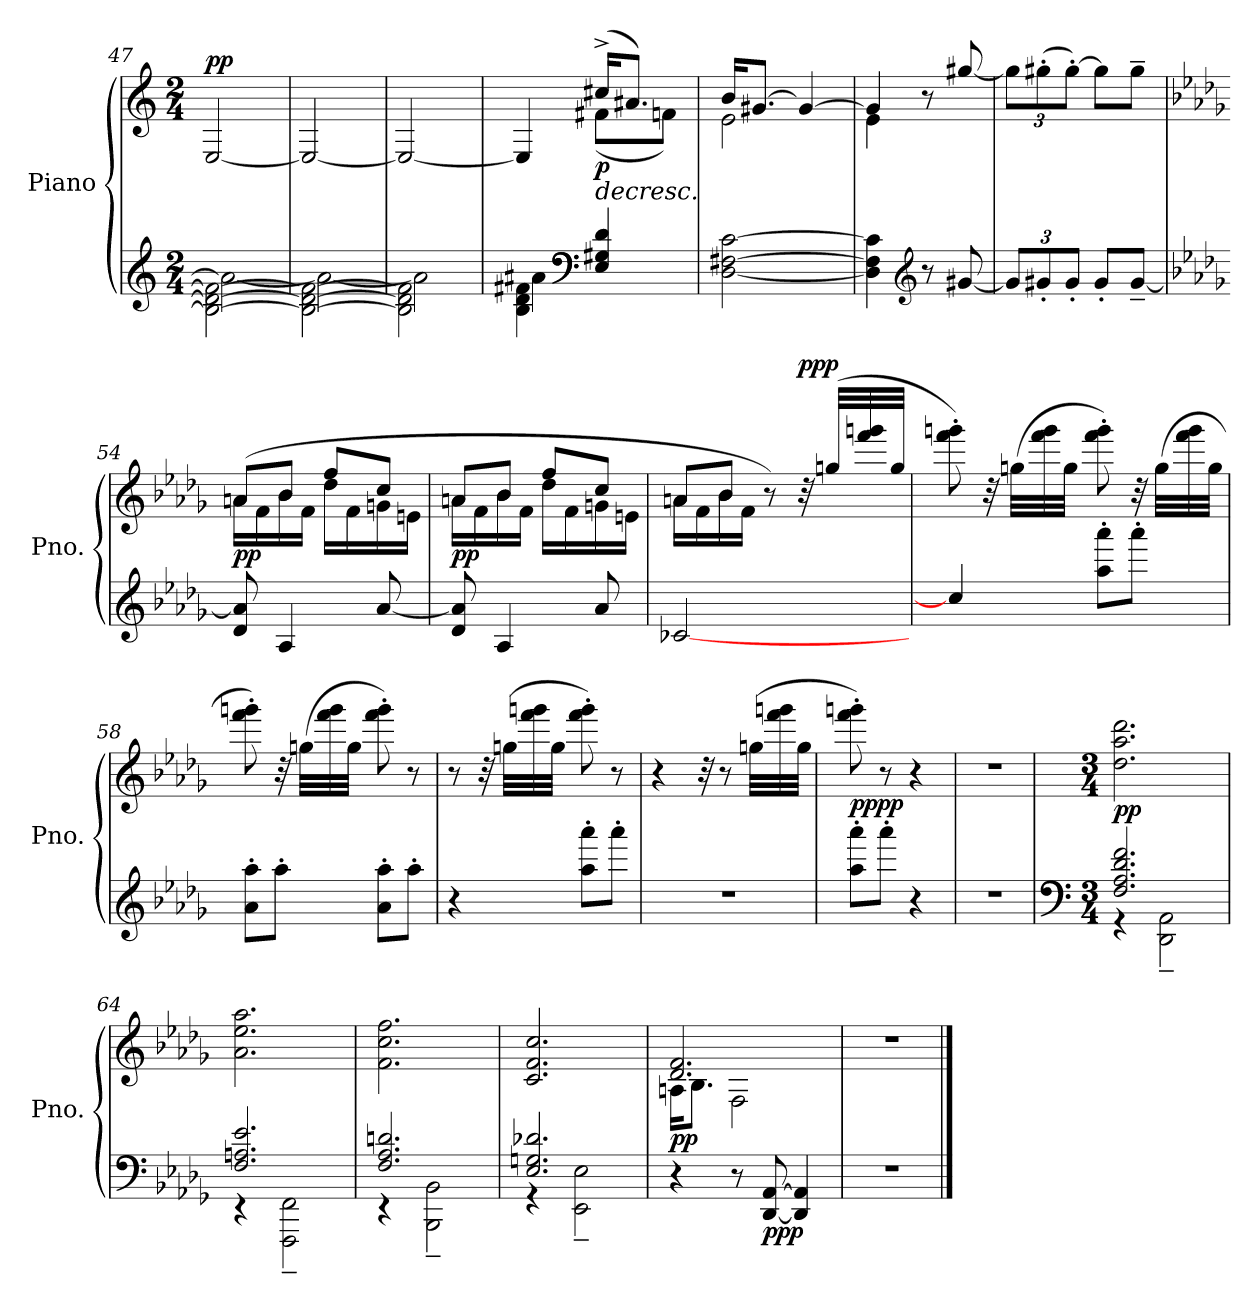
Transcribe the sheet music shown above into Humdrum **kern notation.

**kern	**kern	**dynam
*part1	*part1	*part1
*staff2	*staff1	*staff1/2
*I"Piano	*	*
*I'Pno.	*	*
*clefG2	*clefG2	*
*k[]	*k[]	*
*M2/4	*M2/4	*
=47	=47	=47
*^	*	*
!	!	!	!LO:DY:a
2B\_ 2d\_ 2f#\_	2a#\_	[2E/	pp
=48	=48	=48	=48
2B\_ 2d\_ 2f#\_	2a#\_	2E/_	.
=49	=49	=49	=49
2B\] 2d\] 2f#\]	2a#\]	2E/_	.
=50	=50	=50	=50
*	*	*^	*
4B\ 4d\ 4f#X\	4a#X\	4E/]	4ryy	.
*clefF4	*	*	*	*
!	!	!	!	!LO:HP:b
!	!	!	!	!LO:DY:n=1:b
4E/ 4G#X/ 4d/	4ryy	(>16cc#X^/KL	(<8f#X\L	> p
.	.	8.a#X/J)	.	.
.	.	.	8fn\J)	.
*v	*v	*	*	*
!!LO:LB:g=z	!!
=51	=51	=51	=51
[2D\ [2F#X\ [2c\	16b/KL	2e\	.
.	[8.g#X/J	.	.
.	4g#/_	.	.
=52	=52	=52	=52
*	*MM45	*	*
4D\] 4F#\] 4c\]	4g#/]	4e\	.
*clefG2	*	*	*
8r	8r	4ryy	.
[8g#X/	[8gg#X/	.	.
*	*v	*v	*
=53	=53	=53
*Xbrackettup	*Xbrackettup	*
12g#/L]	12gg#\L]	.
*	*MM35	*
12g#X'/	(>12gg#X'\	.
12g#'/J	[12gg#'\J)	.
8g#'/L	8gg#\L]	.
[8g#~/J	8gg#~\J	.
=54	=54	=54
*k[b-e-a-d-g-]	*k[b-e-a-d-g-]	*
*	*MM55	*
*	*^	*
!	!	!	!LO:DY:b
8d-/ 8a-/]	(>8an/L	16a\LL	pp
.	.	16f\	.
4A-/	8b-/J	16b-\	.
.	.	16f\JJ	.
.	8ff/L	16dd-\LL	.
.	.	16f\	.
[8a-/	8cc/J	16gn\	.
.	.	16en\JJ	.
=55	=55	=55	=55
!	!	!	!LO:DY:b
8d-/ 8a-/]	8an/L	16a\LL	pp
.	.	16f\	.
4A-/	8b-/J	16b-\	.
.	.	16f\JJ	.
.	8ff/L	16dd-\LL	.
.	.	16f\	.
8a-/	8cc/J	16gn\	.
.	.	16en\JJ	.
!!LO:LB:g=z	!!
=56	=56	=56	=56
[2c-X/	8an/L	16a\LL	.
.	.	16f\	.
.	8b-/J	16b-\	.
.	.	16f\JJ	.
.	8r)	4ryy	.
!	!	!	!LO:DY:a
.	32r	.	ppp
.	(>32ggn/LLL	.	.
.	32fff/ 32gggn/	.	.
.	32gg/JJJ	.	.
*	*v	*v	*
=57	=57	=57
4cc-/]	8fff\' 8gggn\')	.
.	32r	.
.	(>32ggn\LLL	.
.	32fff\ 32ggg\	.
.	32gg\JJJ	.
8aa-\' 8aaa-\'L	8fff\' 8ggg\')	.
8aaa-'\J	32r	.
.	(>32gg\LLL	.
.	32fff\ 32ggg\	.
.	32gg\JJJ	.
=58	=58	=58
8a-\' 8aa-\'L	8fff\' 8gggn\')	.
8aa-'\J	32r	.
.	(>32ggn\LLL	.
.	32fff\ 32ggg\	.
.	32gg\JJJ	.
8a-\' 8aa-\'L	8fff\' 8ggg\')	.
8aa-'\J	8r	.
=59	=59	=59
4r	8r	.
.	32r	.
.	(>32ggn\LLL	.
.	32fff\ 32gggn\	.
.	32gg\JJJ	.
8aa-\' 8aaa-\'L	8fff\' 8ggg\')	.
8aaa-'\J	8r	.
!!LO:LB:g=z
=60	=60	=60
2r	4r	.
.	32r	.
.	8r	.
.	(>32ggn\LLL	.
.	32fff\ 32gggn\	.
.	32gg\JJJ	.
=61	=61	=61
!	!	!LO:DY:b
8aa-\' 8aaa-\'L	8fff\' 8gggn\')	pppp
8aaa-'\J	8r	.
4r	4r	.
=62	=62	=62
2r	2r	.
=63	=63	=63
*clefF4	*	*
*M3/4	*M3/4	*
*^	*	*
!	!	!	!LO:DY:b
2.F/ 2.A-/ 2.d-/ 2.f/	4r	2.dd-\ 2.aa-\ 2.ddd-\	pp
.	2DD-\~ 2AA-\~	.	.
=64	=64	=64	=64
2.F/ 2.An/ 2.e-/	4r	2.a-\ 2.ee-\ 2.aa-\	.
.	2FFF\~ 2FF\~	.	.
=65	=65	=65	=65
*	*	*MM45	*
2.F/ 2.A-/ 2.dn/	4r	2.f\ 2.cc\ 2.ff\	.
.	2BBB-\~ 2BB-\~	.	.
=66	=66	=66	=66
2.E-/ 2.Gn/ 2.d-X/	4r	2.c/ 2.f/ 2.cc/	.
.	2EE-\~ 2E-\~	.	.
*v	*v	*	*
=67	=67	=67
*	*MM35	*
*^	*^	*
!	!	!	!	!LO:DY:b
*v	*v	*	*	*
4r	16An\KL	2.d-/ 2.f/	pp
.	8.B-\J	.	.
8r	(<2F\	.	.
!	!	!	!LO:DY:b=2
[8DD-/ [8AA-/	.	.	ppp
4DD-/] 4AA-/]	.	.	.
*	*v	*v	*
.	.	]
=68	=68	=68
2.r	2.r)	.
==	==	==
*-	*-	*-
